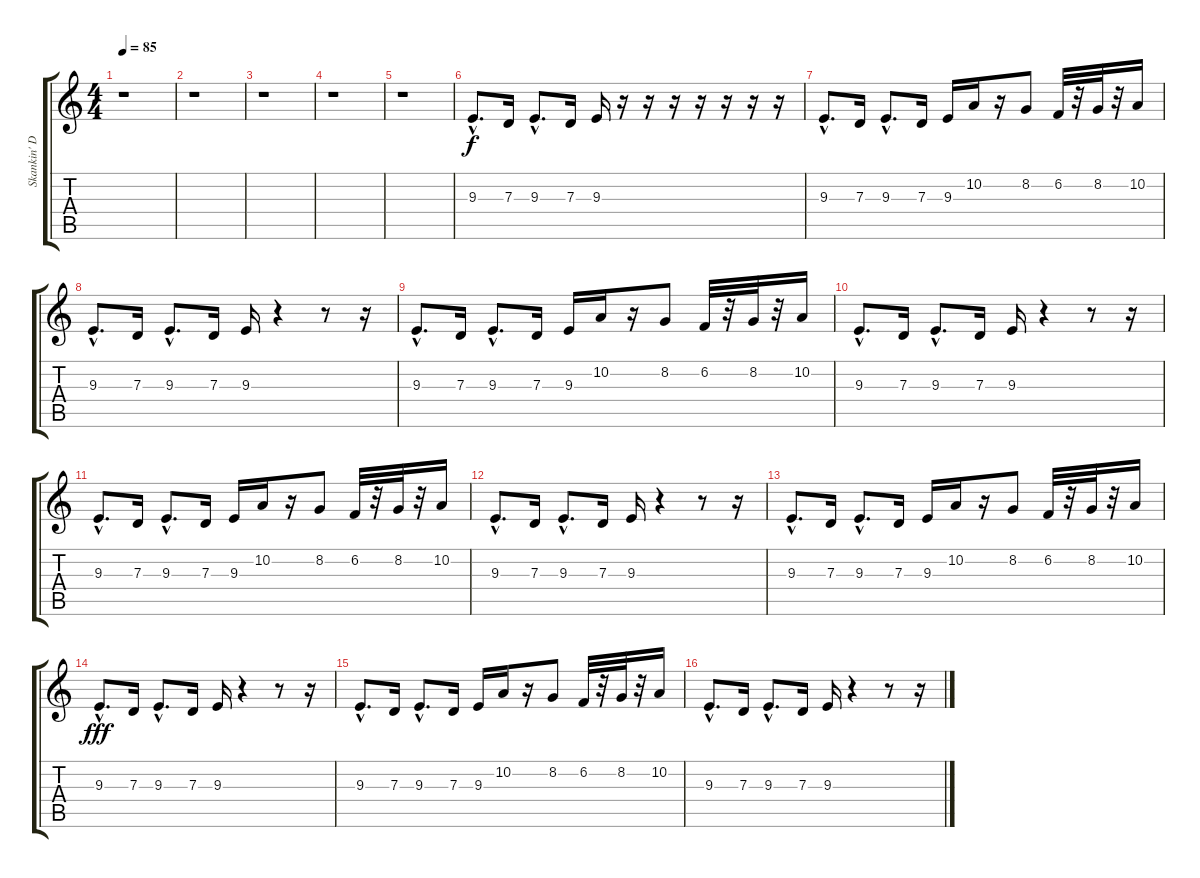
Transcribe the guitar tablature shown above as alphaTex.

\track ("Skankin' Daddy" "Skankin' D") {instrument trumpet}
\staff {score tabs}
\tuning (E4 B3 G3 D3 A2 E2) {hide}
\ts (4 4)
\tempo 85
\clef g2
\ks c
r.1{dy f instrument trumpet} |
r.1 |
r.1 |
r.1 |
r.1 |
9.3{hac}.8{d} 7.3.16 9.3{hac}.8{d} 7.3.16 9.3.16 r.16 r.16 r.16 r.16 r.16 r.16 r.16 |
9.3{hac}.8{d} 7.3.16 9.3{hac}.8{d} 7.3.16 9.3.16 10.2.16 r.16 8.2.8 6.2.32 r.32 8.2.32 r.32 10.2.16 |
9.3{hac}.8{d} 7.3.16 9.3{hac}.8{d} 7.3.16 9.3.16 r.4 r.8 r.16 |
9.3{hac}.8{d} 7.3.16 9.3{hac}.8{d} 7.3.16 9.3.16 10.2.16 r.16 8.2.8 6.2.32 r.32 8.2.32 r.32 10.2.16 |
9.3{hac}.8{d} 7.3.16 9.3{hac}.8{d} 7.3.16 9.3.16 r.4 r.8 r.16 |
9.3{hac}.8{d} 7.3.16 9.3{hac}.8{d} 7.3.16 9.3.16 10.2.16 r.16 8.2.8 6.2.32 r.32 8.2.32 r.32 10.2.16 |
9.3{hac}.8{d} 7.3.16 9.3{hac}.8{d} 7.3.16 9.3.16 r.4 r.8 r.16 |
9.3{hac}.8{d} 7.3.16 9.3{hac}.8{d} 7.3.16 9.3.16 10.2.16 r.16 8.2.8 6.2.32 r.32 8.2.32 r.32 10.2.16 |
9.3{hac}.8{d dy fff} 7.3.16 9.3{hac}.8{d} 7.3.16 9.3.16 r.4 r.8 r.16 |
9.3{hac}.8{d} 7.3.16 9.3{hac}.8{d} 7.3.16 9.3.16 10.2.16 r.16 8.2.8 6.2.32 r.32 8.2.32 r.32 10.2.16 |
9.3{hac}.8{d} 7.3.16 9.3{hac}.8{d} 7.3.16 9.3.16 r.4 r.8 r.16
